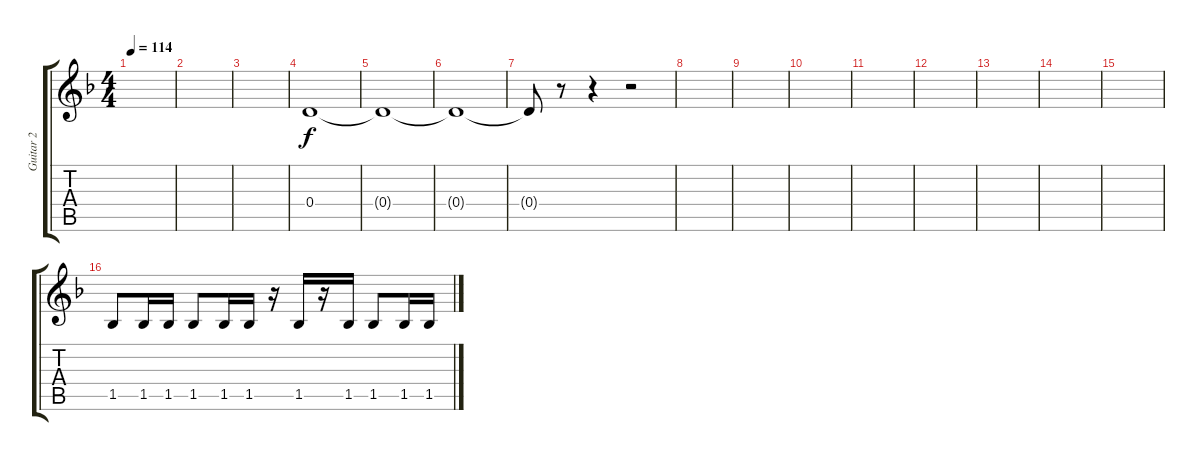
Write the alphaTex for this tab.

\track ("Guitar 2" "Guitar 2") {instrument synthbass1}
\staff {score tabs}
\tuning (E4 B3 G3 D3 A2 E2) {hide}
\ts (4 4)
\tempo 114
\clef g2
\ks f
|
|
|
0.4.1 |
0.4{t}.1 |
0.4{t}.1 |
0.4{t}.8 r.8 r.4 r.2 |
|
|
|
|
|
|
|
|
1.5.8 1.5.16 1.5.16 1.5.8 1.5.16 1.5.16 r.16 1.5.16 r.16 1.5.16 1.5.8 1.5.16 1.5.16
